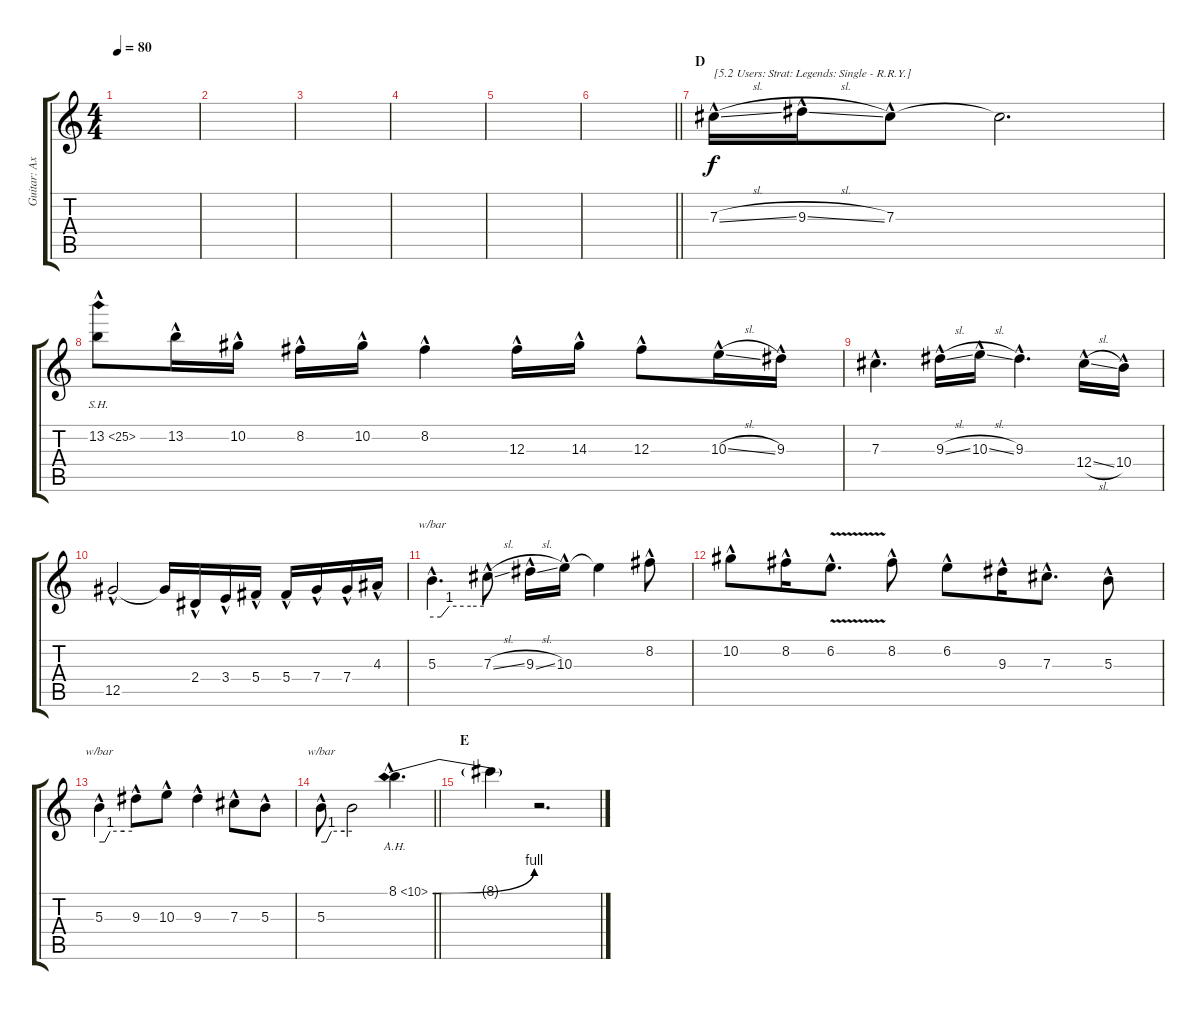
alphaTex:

\track ("Guitar: Axel" "Guitar: Ax") {instrument overdrivenguitar}
\staff {score tabs}
\tuning (Eb4 Bb3 Gb3 Db3 Ab2 Eb2) {hide}
\ts (4 4)
\tempo 80
\clef g2
\ks c
|
|
|
|
|
\barLineRight lightlight
|
\section ("" "D")
7.3{sl hac}.16{txt "[5.2 Users: Strat: Legends: Single - R.R.Y.]"} 9.3{sl hac}.16 7.3{hac}.8 7.3{t}.2{d} |
13.2{sh 12 hac}.8 13.2{hac}.16 10.2{hac}.16 8.2{hac}.16 10.2{hac}.16 8.2{hac}.4 12.3{hac}.16 14.3{hac}.16 12.3{hac}.8 10.3{sl hac}.16 9.3{hac}.16 |
7.3{hac}.4{d} 9.3{sl hac}.16 10.3{sl hac}.16 9.3{hac}.4{d} 12.4{sl hac}.16 10.4{hac}.16 |
12.5{hac}.2 12.5{t}.16 2.4{hac}.16 3.4{hac}.16 5.4{hac}.16 5.4{hac}.16 7.4{hac}.16 7.4{hac}.16 4.3{hac}.16 |
5.3{hac}.4{d tbe (custom default 0 0 10 0 20 4 45 4 60 4)} 7.3{sl hac}.8 9.3{sl hac}.16 10.3{hac}.16 10.3{t}.4 8.2{hac}.8 |
10.2{hac}.8 8.2{hac}.16 6.2{v hac}.8{d} 8.2{hac}.8 6.2{hac}.8 9.3{hac}.16 7.3{hac}.8{d} 5.3{hac}.8 |
5.3{hac}.4{tbe (custom default 0 0 10 0 20 4 45 4 60 4)} 9.3{hac}.8 10.3{hac}.8 9.3{hac}.4 7.3{hac}.8 5.3{hac}.8 |
\barLineRight lightlight
5.3{hac}.8{tbe (custom default 0 0 10 0 20 4 45 4 60 4)} 5.3{t}.2 8.1{be (bend 0 0 60 4) ah 2 hac}.4{d volume 0} |
\section ("" "E")
8.1{t}.4 r.2{d}
